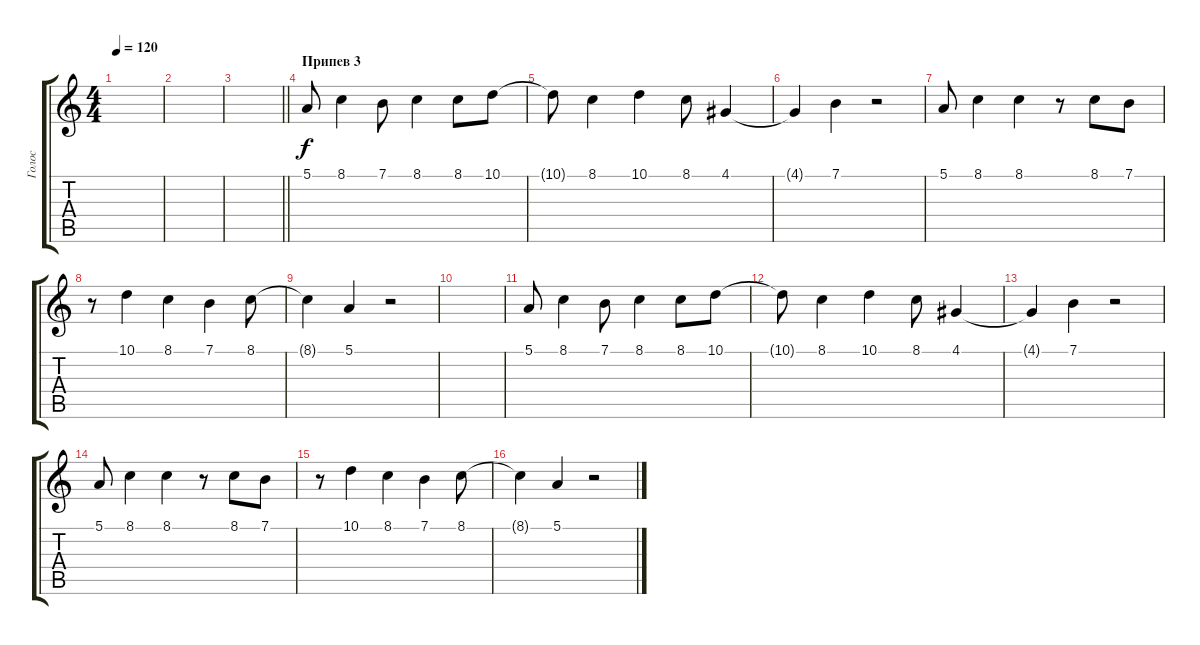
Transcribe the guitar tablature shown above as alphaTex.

\track ("Голос" "Голос") {instrument lead2sawtooth}
\staff {score tabs}
\tuning (E4 B3 G3 D3 A2 E2) {hide}
\ts (4 4)
\tempo 120
\clef g2
\ks c
|
|
\barLineRight lightlight
|
\section ("" "Припев 3")
5.1.8 8.1.4 7.1.8 8.1.4 8.1.8 10.1.8 |
10.1{t}.8 8.1.4 10.1.4 8.1.8 4.1.4 |
4.1{t}.4 7.1.4 r.2 |
5.1.8 8.1.4 8.1.4 r.8 8.1.8 7.1.8 |
r.8 10.1.4 8.1.4 7.1.4 8.1.8 |
8.1{t}.4 5.1.4 r.2 |
|
5.1.8 8.1.4 7.1.8 8.1.4 8.1.8 10.1.8 |
10.1{t}.8 8.1.4 10.1.4 8.1.8 4.1.4 |
4.1{t}.4 7.1.4 r.2 |
5.1.8 8.1.4 8.1.4 r.8 8.1.8 7.1.8 |
r.8 10.1.4 8.1.4 7.1.4 8.1.8 |
8.1{t}.4 5.1.4 r.2
